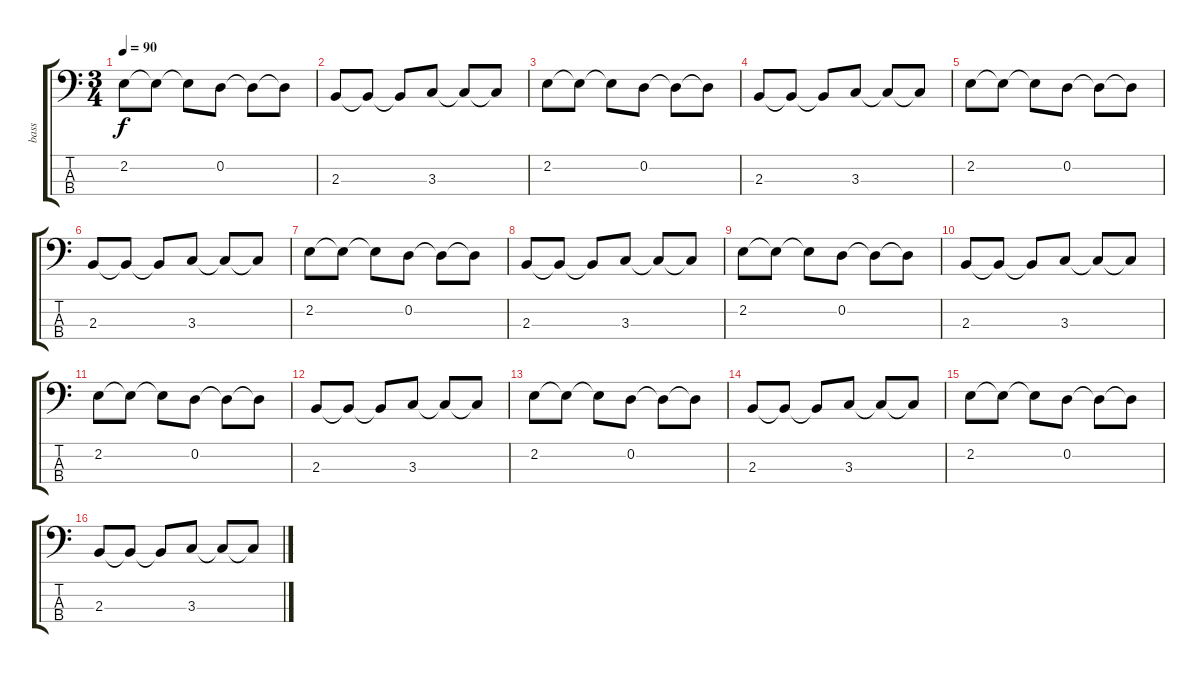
\track ("bass" "bass") {instrument acousticbass}
\staff {score tabs}
\tuning (G2 D2 A1 E1) {hide}
\ts (3 4)
\tempo 90
\clef f4
\ks c
2.2.8{dy f instrument acousticbass} 2.2{t}.8 2.2{t}.8 0.2.8 0.2{t}.8 0.2{t}.8 |
2.3.8 2.3{t}.8 2.3{t}.8 3.3.8 3.3{t}.8 3.3{t}.8 |
2.2.8 2.2{t}.8 2.2{t}.8 0.2.8 0.2{t}.8 0.2{t}.8 |
2.3.8 2.3{t}.8 2.3{t}.8 3.3.8 3.3{t}.8 3.3{t}.8 |
2.2.8 2.2{t}.8 2.2{t}.8 0.2.8 0.2{t}.8 0.2{t}.8 |
2.3.8 2.3{t}.8 2.3{t}.8 3.3.8 3.3{t}.8 3.3{t}.8 |
2.2.8 2.2{t}.8 2.2{t}.8 0.2.8 0.2{t}.8 0.2{t}.8 |
2.3.8 2.3{t}.8 2.3{t}.8 3.3.8 3.3{t}.8 3.3{t}.8 |
2.2.8 2.2{t}.8 2.2{t}.8 0.2.8 0.2{t}.8 0.2{t}.8 |
2.3.8 2.3{t}.8 2.3{t}.8 3.3.8 3.3{t}.8 3.3{t}.8 |
2.2.8 2.2{t}.8 2.2{t}.8 0.2.8 0.2{t}.8 0.2{t}.8 |
2.3.8 2.3{t}.8 2.3{t}.8 3.3.8 3.3{t}.8 3.3{t}.8 |
2.2.8 2.2{t}.8 2.2{t}.8 0.2.8 0.2{t}.8 0.2{t}.8 |
2.3.8 2.3{t}.8 2.3{t}.8 3.3.8 3.3{t}.8 3.3{t}.8 |
2.2.8 2.2{t}.8 2.2{t}.8 0.2.8 0.2{t}.8 0.2{t}.8 |
2.3.8 2.3{t}.8 2.3{t}.8 3.3.8 3.3{t}.8 3.3{t}.8
